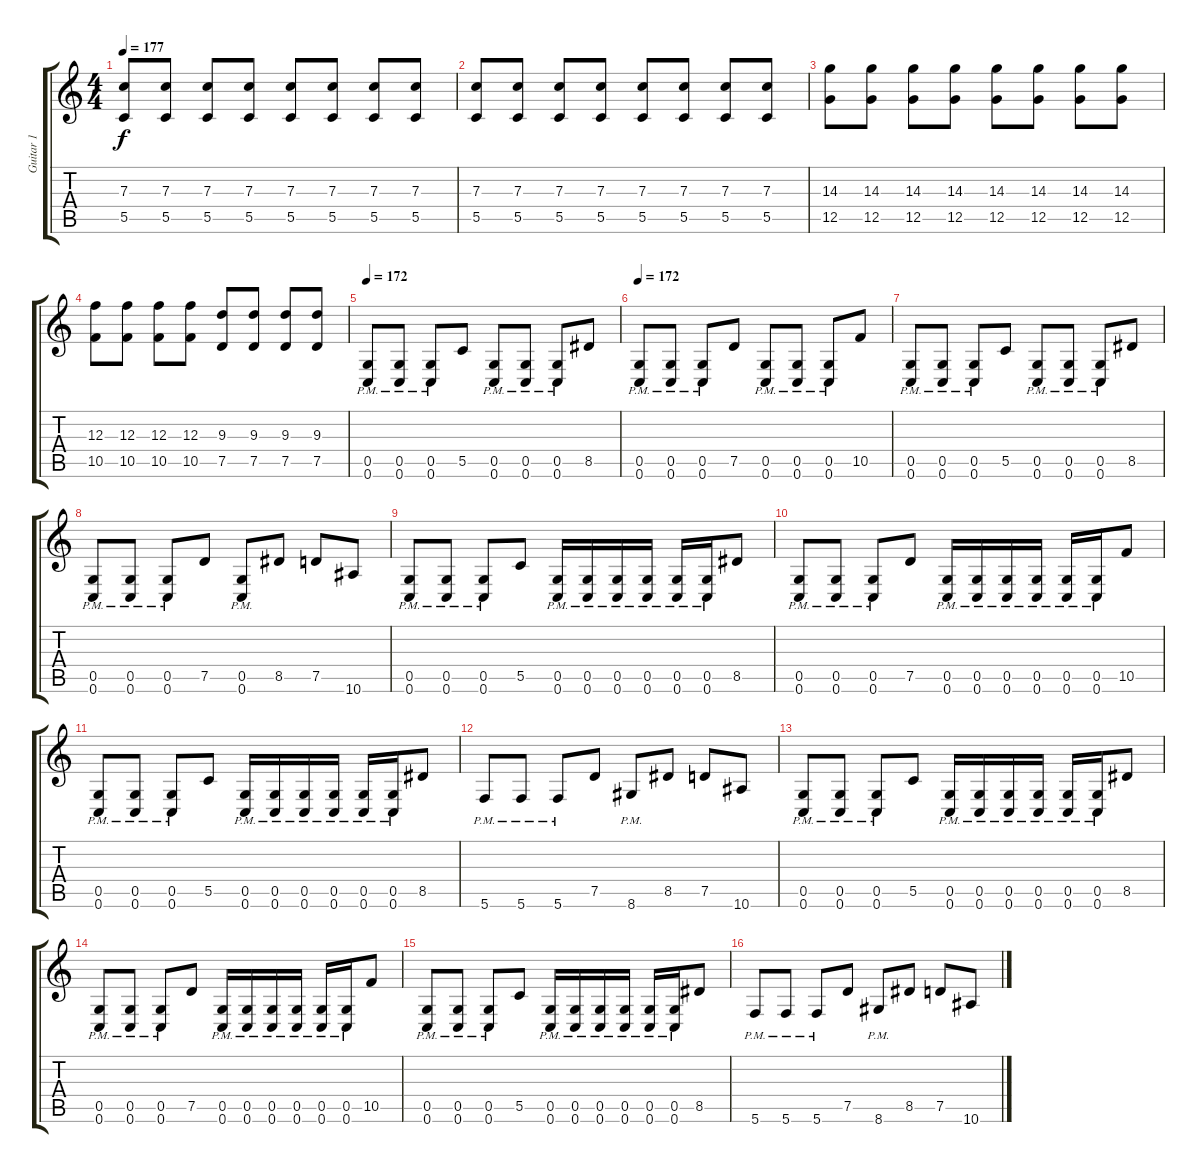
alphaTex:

\track ("Guitar 1" "Guitar 1") {instrument distortionguitar}
\staff {score tabs}
\tuning (D4 A3 F3 C3 G2 C2) {hide}
\ts (4 4)
\tempo 177
\clef g2
\ks c
(7.3 5.5).8{dy f} (7.3 5.5).8 (7.3 5.5).8 (7.3 5.5).8 (7.3 5.5).8 (7.3 5.5).8 (7.3 5.5).8 (7.3 5.5).8 |
(7.3 5.5).8 (7.3 5.5).8 (7.3 5.5).8 (7.3 5.5).8 (7.3 5.5).8 (7.3 5.5).8 (7.3 5.5).8 (7.3 5.5).8 |
(14.3 12.5).8 (14.3 12.5).8 (14.3 12.5).8 (14.3 12.5).8 (14.3 12.5).8 (14.3 12.5).8 (14.3 12.5).8 (14.3 12.5).8 |
(12.3 10.5).8 (12.3 10.5).8 (12.3 10.5).8 (12.3 10.5).8 (9.3 7.5).8 (9.3 7.5).8 (9.3 7.5).8 (9.3 7.5).8 |
\tempo 172
(0.5{pm} 0.6{pm}).8 (0.5{pm} 0.6{pm}).8 (0.5{pm} 0.6{pm}).8 5.5.8 (0.5{pm} 0.6{pm}).8 (0.5{pm} 0.6{pm}).8 (0.5{pm} 0.6{pm}).8 8.5.8 |
\tempo 172
(0.5{pm} 0.6{pm}).8 (0.5{pm} 0.6{pm}).8 (0.5{pm} 0.6{pm}).8 7.5.8 (0.5{pm} 0.6{pm}).8 (0.5{pm} 0.6{pm}).8 (0.5{pm} 0.6{pm}).8 10.5.8 |
(0.5{pm} 0.6{pm}).8 (0.5{pm} 0.6{pm}).8 (0.5{pm} 0.6{pm}).8 5.5.8 (0.5{pm} 0.6{pm}).8 (0.5{pm} 0.6{pm}).8 (0.5{pm} 0.6{pm}).8 8.5.8 |
(0.5{pm} 0.6{pm}).8 (0.5{pm} 0.6{pm}).8 (0.5{pm} 0.6{pm}).8 7.5.8 (0.5{pm} 0.6{pm}).8 8.5.8 7.5.8 10.6.8 |
(0.5{pm} 0.6{pm}).8 (0.5{pm} 0.6{pm}).8 (0.5{pm} 0.6{pm}).8 5.5.8 (0.5{pm} 0.6{pm}).16 (0.5{pm} 0.6{pm}).16 (0.5{pm} 0.6{pm}).16 (0.5{pm} 0.6{pm}).16 (0.5{pm} 0.6{pm}).16 (0.5{pm} 0.6{pm}).16 8.5.8 |
(0.5{pm} 0.6{pm}).8 (0.5{pm} 0.6{pm}).8 (0.5{pm} 0.6{pm}).8 7.5.8 (0.5{pm} 0.6{pm}).16 (0.5{pm} 0.6{pm}).16 (0.5{pm} 0.6{pm}).16 (0.5{pm} 0.6{pm}).16 (0.5{pm} 0.6{pm}).16 (0.5{pm} 0.6{pm}).16 10.5.8 |
(0.5{pm} 0.6{pm}).8 (0.5{pm} 0.6{pm}).8 (0.5{pm} 0.6{pm}).8 5.5.8 (0.5{pm} 0.6{pm}).16 (0.5{pm} 0.6{pm}).16 (0.5{pm} 0.6{pm}).16 (0.5{pm} 0.6{pm}).16 (0.5{pm} 0.6{pm}).16 (0.5{pm} 0.6{pm}).16 8.5.8 |
5.6{pm}.8 5.6{pm}.8 5.6{pm}.8 7.5.8 8.6{pm}.8 8.5.8 7.5.8 10.6.8 |
(0.5{pm} 0.6{pm}).8 (0.5{pm} 0.6{pm}).8 (0.5{pm} 0.6{pm}).8 5.5.8 (0.5{pm} 0.6{pm}).16 (0.5{pm} 0.6{pm}).16 (0.5{pm} 0.6{pm}).16 (0.5{pm} 0.6{pm}).16 (0.5{pm} 0.6{pm}).16 (0.5{pm} 0.6{pm}).16 8.5.8 |
(0.5{pm} 0.6{pm}).8 (0.5{pm} 0.6{pm}).8 (0.5{pm} 0.6{pm}).8 7.5.8 (0.5{pm} 0.6{pm}).16 (0.5{pm} 0.6{pm}).16 (0.5{pm} 0.6{pm}).16 (0.5{pm} 0.6{pm}).16 (0.5{pm} 0.6{pm}).16 (0.5{pm} 0.6{pm}).16 10.5.8 |
(0.5{pm} 0.6{pm}).8 (0.5{pm} 0.6{pm}).8 (0.5{pm} 0.6{pm}).8 5.5.8 (0.5{pm} 0.6{pm}).16 (0.5{pm} 0.6{pm}).16 (0.5{pm} 0.6{pm}).16 (0.5{pm} 0.6{pm}).16 (0.5{pm} 0.6{pm}).16 (0.5{pm} 0.6{pm}).16 8.5.8 |
5.6{pm}.8 5.6{pm}.8 5.6{pm}.8 7.5.8 8.6{pm}.8 8.5.8 7.5.8 10.6.8
